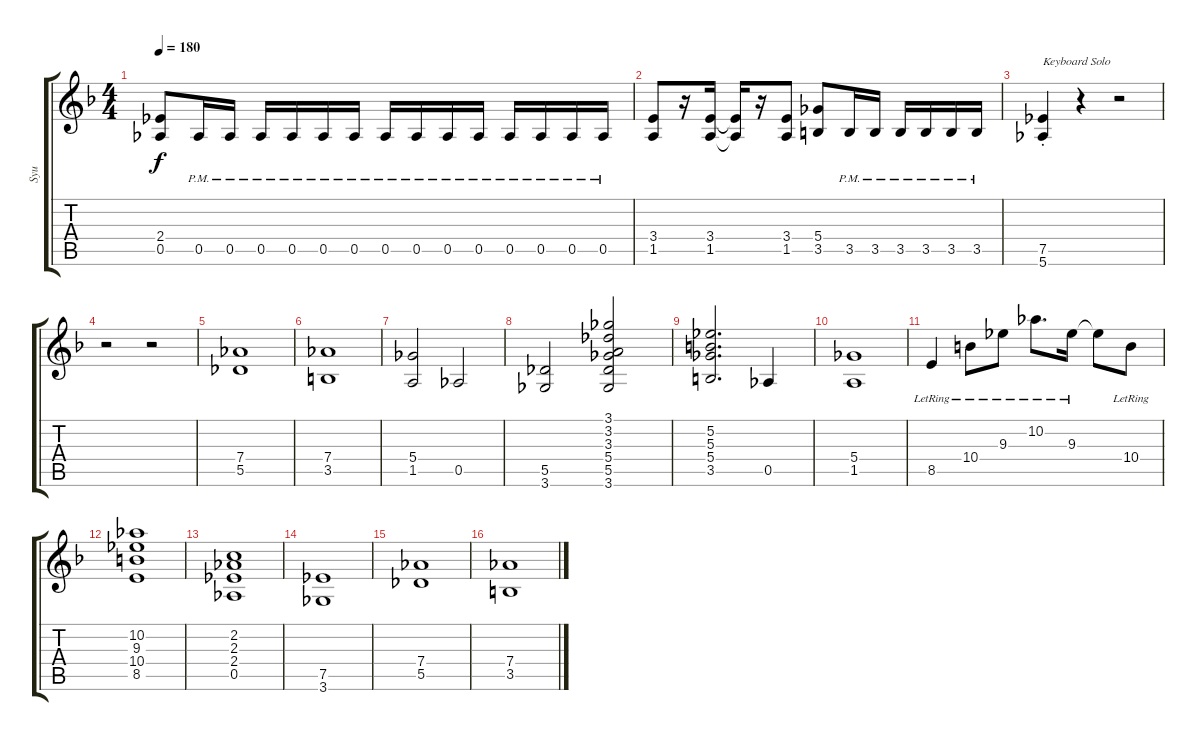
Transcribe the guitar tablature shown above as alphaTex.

\track ("Syu" "Syu") {instrument distortionguitar}
\staff {score tabs}
\tuning (Eb4 Bb3 Gb3 Db3 Ab2 Eb2) {hide}
\ts (4 4)
\tempo 180
\clef g2
\ks f
(2.4 0.5).8{dy f} 0.5{pm}.16 0.5{pm}.16 0.5{pm}.16 0.5{pm}.16 0.5{pm}.16 0.5{pm}.16 0.5{pm}.16 0.5{pm}.16 0.5{pm}.16 0.5{pm}.16 0.5{pm}.16 0.5{pm}.16 0.5{pm}.16 0.5{pm}.16 |
(3.4 1.5).8 r.16 (3.4 1.5).16 (3.4{t} 1.5{t}).16 r.16 (3.4 1.5).8 (5.4 3.5).8 3.5{pm}.16 3.5{pm}.16 3.5{pm}.16 3.5{pm}.16 3.5{pm}.16 3.5{pm}.16 |
(7.5{st} 5.6).4{txt "Keyboard Solo"} r.4 r.2 |
r.2 r.2 |
(7.4 5.5).1 |
(7.4 3.5).1 |
(5.4 1.5).2 0.5.2 |
(5.5 3.6).2 (3.1 3.2 3.3 5.4 5.5 3.6).2 |
(5.2 5.3 5.4 3.5).2{d} 0.5.4 |
(5.4 1.5).1 |
8.5{lr}.4 10.4{lr}.8 9.3{lr}.8 10.2{lr}.8{d} 9.3{lr}.16 9.3{t}.8 10.4{lr}.8 |
(10.2 9.3 10.4 8.5).1 |
(2.2 2.3 2.4 0.5).1 |
(7.5 3.6).1 |
(7.4 5.5).1 |
(7.4 3.5).1
